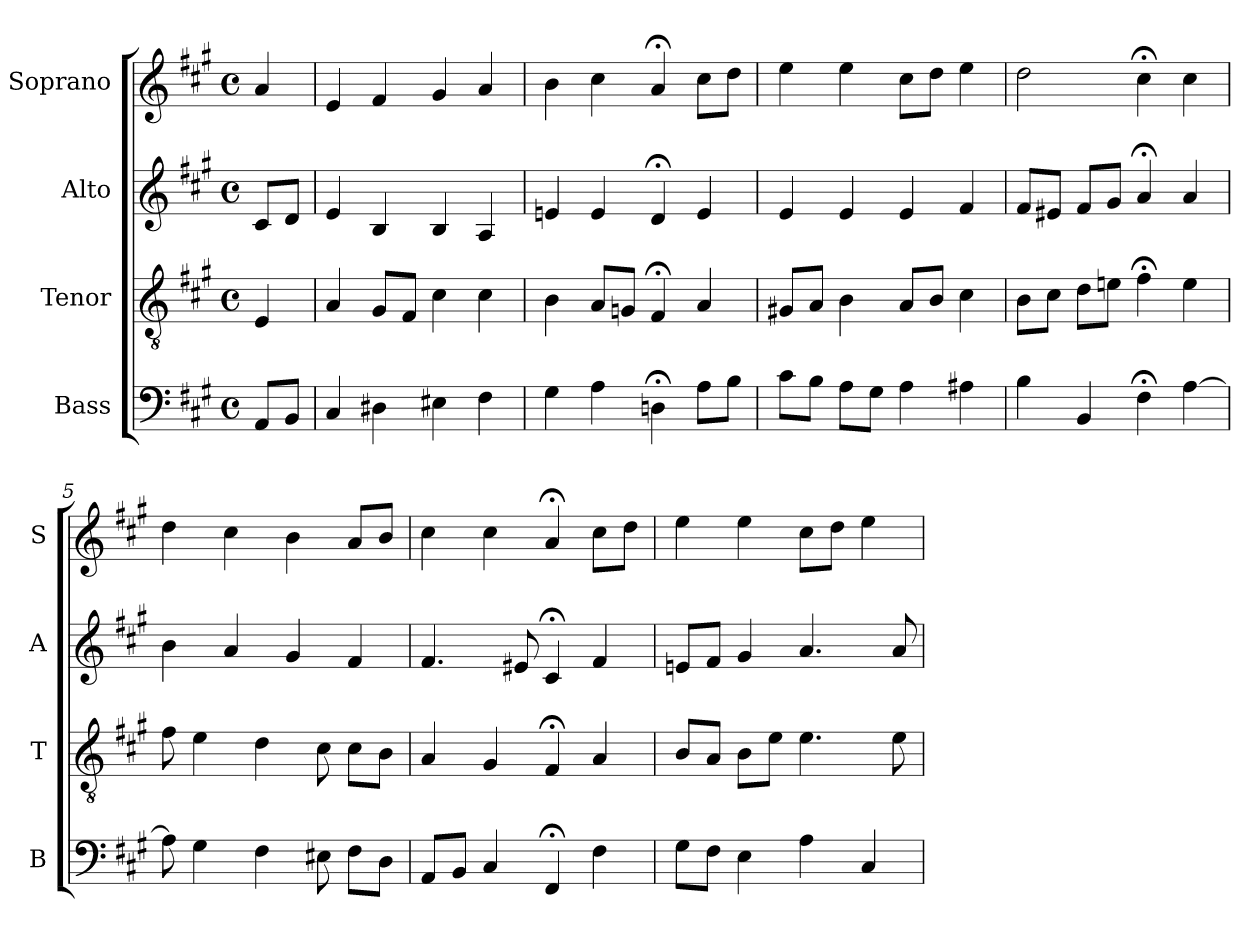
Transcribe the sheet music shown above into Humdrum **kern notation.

**kern	**kern	**kern	**kern
*part4	*part3	*part2	*part1
*staff4	*staff3	*staff2	*staff1
*I"Bass	*I"Tenor	*I"Alto	*I"Soprano
*I'B	*I'T	*I'A	*I'S
*clefF4	*clefGv2	*clefG2	*clefG2
*k[f#c#g#]	*k[f#c#g#]	*k[f#c#g#]	*k[f#c#g#]
*A:	*A:	*A:	*A:
*M4/4	*M4/4	*M4/4	*M4/4
*met(c)	*met(c)	*met(c)	*met(c)
*MM100	*MM100	*MM100	*MM100
=	=	=	=
8AAL	4E	8c#L	4a
8BBJ	.	8dJ	.
=1	=1	=1	=1
4C#	4A	4e	4e
4D#X	8G#L	4B	4f#
.	8F#J	.	.
4E#X	4c#	4B	4g#
4F#	4c#	4A	4a
=2	=2	=2	=2
4G#	4B	4en	4b
4A	8AL	4e	4cc#
.	8GnJ	.	.
4Dn;<	4F#;<	4d;<	4a;<
8AL	4A	4e	8cc#L
8BJ	.	.	8ddJ
=3	=3	=3	=3
8c#L	8G#XL	4e	4ee
8BJ	8AJ	.	.
8AL	4B	4e	4ee
8G#J	.	.	.
4A	8AL	4e	8cc#L
.	8BJ	.	8ddJ
4A#X	4c#	4f#	4ee
=4	=4	=4	=4
4B	8BL	8f#L	2dd
.	8c#J	8e#XJ	.
4BB	8dL	8f#L	.
.	8enJ	8g#J	.
4F#;<	4f#;<	4a;<	4cc#;<
[4A	4e	4a	4cc#
=5	=5	=5	=5
8A]	8f#	4b	4dd
4G#	4e	.	.
.	.	4a	4cc#
4F#	4d	.	.
.	.	4g#	4b
8E#X	8c#	.	.
8F#L	8c#L	4f#	8aL
8DJ	8BJ	.	8bJ
=6	=6	=6	=6
8AAL	4A	4.f#	4cc#
8BBJ	.	.	.
4C#	4G#	.	4cc#
.	.	8e#X	.
4FF#;<	4F#;<	4c#;<	4a;<
4F#	4A	4f#	8cc#L
.	.	.	8ddJ
=7	=7	=7	=7
8G#L	8BL	8enL	4ee
8F#J	8AJ	8f#J	.
4E	8BL	4g#	4ee
.	8eJ	.	.
4A	4.e	4.a	8cc#L
.	.	.	8ddJ
4C#	.	.	4ee
.	8e	8a	.
=	=	=	=
*-	*-	*-	*-
